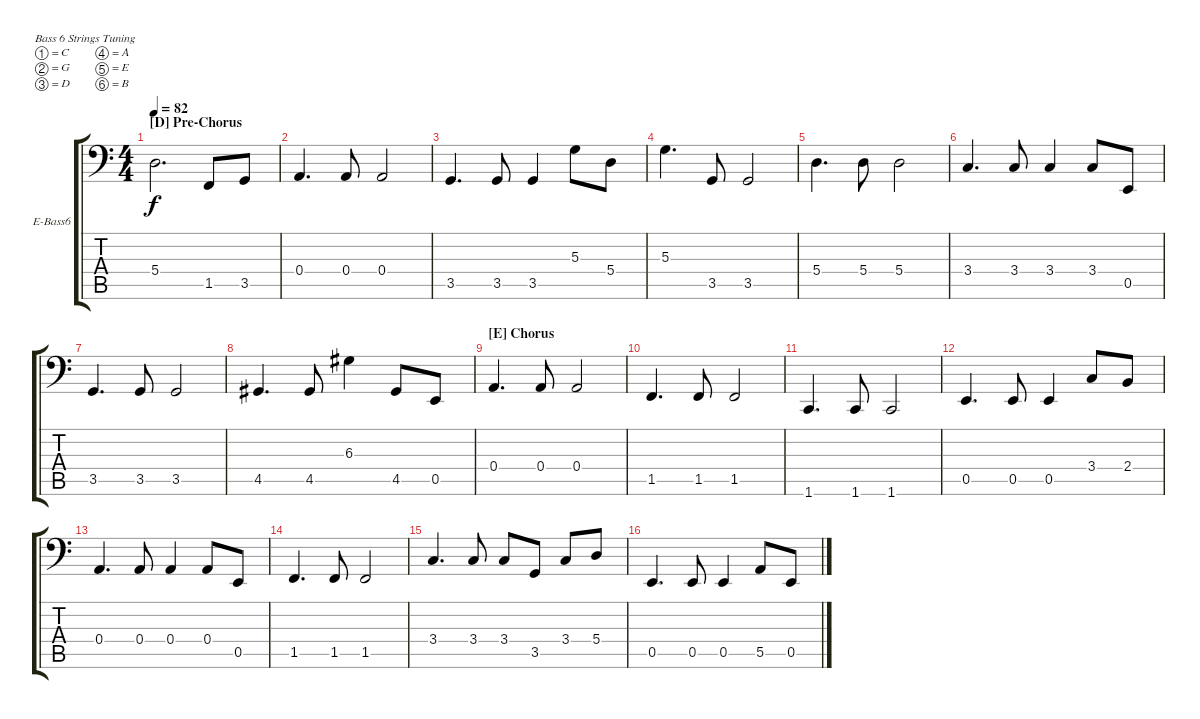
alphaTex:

\defaultSystemsLayout 4
\bracketExtendMode groupsimilarinstruments
\firstSystemTrackNameOrientation horizontal
\otherSystemsTrackNameOrientation horizontal
\track ("Electric Bass" "E-Bass6") {instrument electricbassfinger}
\staff {score tabs}
\tuning (C3 G2 D2 A1 E1 B0)
\ts (4 4)
\section ("D" "Pre-Chorus")
\tempo 82
\clef f4
\ks c
5.4.2{d dy f} 1.5.8 3.5.8 |
0.4.4{d} 0.4.8 0.4.2 |
3.5.4{d} 3.5.8 3.5.4 5.3.8 5.4.8 |
5.3.4{d} 3.5.8 3.5.2 |
5.4.4{d} 5.4.8 5.4.2 |
3.4.4{d} 3.4.8 3.4.4 3.4.8 0.5.8 |
3.5.4{d} 3.5.8 3.5.2 |
4.5.4{d} 4.5.8 6.3.4 4.5.8 0.5.8 |
\section ("E" "Chorus")
0.4.4{d} 0.4.8 0.4.2 |
1.5.4{d} 1.5.8 1.5.2 |
1.6.4{d} 1.6.8 1.6.2 |
0.5.4{d} 0.5.8 0.5.4 3.4.8 2.4.8 |
0.4.4{d} 0.4.8 0.4.4 0.4.8 0.5.8 |
1.5.4{d} 1.5.8 1.5.2 |
3.4.4{d} 3.4.8 3.4.8 3.5.8 3.4.8 5.4.8 |
0.5.4{d} 0.5.8 0.5.4 5.5.8 0.5.8
